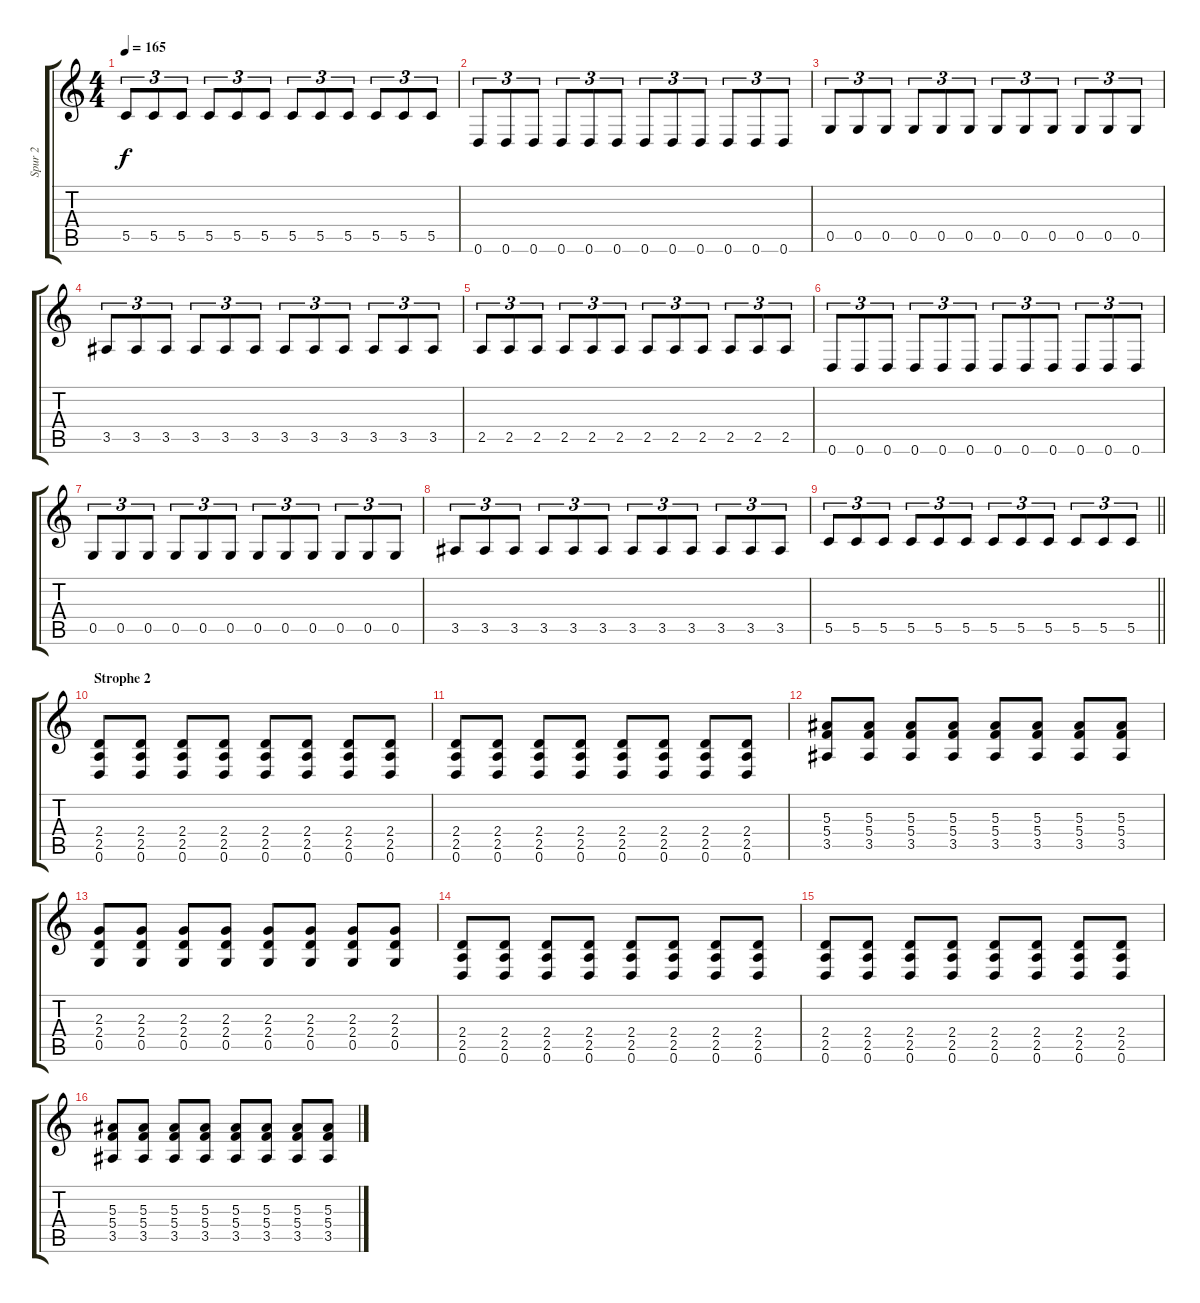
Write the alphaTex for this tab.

\track ("Spur 2" "Spur 2") {instrument distortionguitar}
\staff {score tabs}
\tuning (D4 A3 F3 C3 G2 D2) {hide}
\ts (4 4)
\tempo 165
\clef g2
\ks c
5.5.8{tu (3 2) dy f} 5.5.8{tu (3 2)} 5.5.8{tu (3 2)} 5.5.8{tu (3 2)} 5.5.8{tu (3 2)} 5.5.8{tu (3 2)} 5.5.8{tu (3 2)} 5.5.8{tu (3 2)} 5.5.8{tu (3 2)} 5.5.8{tu (3 2)} 5.5.8{tu (3 2)} 5.5.8{tu (3 2)} |
0.6.8{tu (3 2)} 0.6.8{tu (3 2)} 0.6.8{tu (3 2)} 0.6.8{tu (3 2)} 0.6.8{tu (3 2)} 0.6.8{tu (3 2)} 0.6.8{tu (3 2)} 0.6.8{tu (3 2)} 0.6.8{tu (3 2)} 0.6.8{tu (3 2)} 0.6.8{tu (3 2)} 0.6.8{tu (3 2)} |
0.5.8{tu (3 2)} 0.5.8{tu (3 2)} 0.5.8{tu (3 2)} 0.5.8{tu (3 2)} 0.5.8{tu (3 2)} 0.5.8{tu (3 2)} 0.5.8{tu (3 2)} 0.5.8{tu (3 2)} 0.5.8{tu (3 2)} 0.5.8{tu (3 2)} 0.5.8{tu (3 2)} 0.5.8{tu (3 2)} |
3.5.8{tu (3 2)} 3.5.8{tu (3 2)} 3.5.8{tu (3 2)} 3.5.8{tu (3 2)} 3.5.8{tu (3 2)} 3.5.8{tu (3 2)} 3.5.8{tu (3 2)} 3.5.8{tu (3 2)} 3.5.8{tu (3 2)} 3.5.8{tu (3 2)} 3.5.8{tu (3 2)} 3.5.8{tu (3 2)} |
2.5.8{tu (3 2)} 2.5.8{tu (3 2)} 2.5.8{tu (3 2)} 2.5.8{tu (3 2)} 2.5.8{tu (3 2)} 2.5.8{tu (3 2)} 2.5.8{tu (3 2)} 2.5.8{tu (3 2)} 2.5.8{tu (3 2)} 2.5.8{tu (3 2)} 2.5.8{tu (3 2)} 2.5.8{tu (3 2)} |
0.6.8{tu (3 2)} 0.6.8{tu (3 2)} 0.6.8{tu (3 2)} 0.6.8{tu (3 2)} 0.6.8{tu (3 2)} 0.6.8{tu (3 2)} 0.6.8{tu (3 2)} 0.6.8{tu (3 2)} 0.6.8{tu (3 2)} 0.6.8{tu (3 2)} 0.6.8{tu (3 2)} 0.6.8{tu (3 2)} |
0.5.8{tu (3 2)} 0.5.8{tu (3 2)} 0.5.8{tu (3 2)} 0.5.8{tu (3 2)} 0.5.8{tu (3 2)} 0.5.8{tu (3 2)} 0.5.8{tu (3 2)} 0.5.8{tu (3 2)} 0.5.8{tu (3 2)} 0.5.8{tu (3 2)} 0.5.8{tu (3 2)} 0.5.8{tu (3 2)} |
3.5.8{tu (3 2)} 3.5.8{tu (3 2)} 3.5.8{tu (3 2)} 3.5.8{tu (3 2)} 3.5.8{tu (3 2)} 3.5.8{tu (3 2)} 3.5.8{tu (3 2)} 3.5.8{tu (3 2)} 3.5.8{tu (3 2)} 3.5.8{tu (3 2)} 3.5.8{tu (3 2)} 3.5.8{tu (3 2)} |
\barLineRight lightlight
5.5.8{tu (3 2)} 5.5.8{tu (3 2)} 5.5.8{tu (3 2)} 5.5.8{tu (3 2)} 5.5.8{tu (3 2)} 5.5.8{tu (3 2)} 5.5.8{tu (3 2)} 5.5.8{tu (3 2)} 5.5.8{tu (3 2)} 5.5.8{tu (3 2)} 5.5.8{tu (3 2)} 5.5.8{tu (3 2)} |
\section ("" "Strophe 2")
(2.4 2.5 0.6).8 (2.4 2.5 0.6).8 (2.4 2.5 0.6).8 (2.4 2.5 0.6).8 (2.4 2.5 0.6).8 (2.4 2.5 0.6).8 (2.4 2.5 0.6).8 (2.4 2.5 0.6).8 |
(2.4 2.5 0.6).8 (2.4 2.5 0.6).8 (2.4 2.5 0.6).8 (2.4 2.5 0.6).8 (2.4 2.5 0.6).8 (2.4 2.5 0.6).8 (2.4 2.5 0.6).8 (2.4 2.5 0.6).8 |
(5.3 5.4 3.5).8 (5.3 5.4 3.5).8 (5.3 5.4 3.5).8 (5.3 5.4 3.5).8 (5.3 5.4 3.5).8 (5.3 5.4 3.5).8 (5.3 5.4 3.5).8 (5.3 5.4 3.5).8 |
(2.3 2.4 0.5).8 (2.3 2.4 0.5).8 (2.3 2.4 0.5).8 (2.3 2.4 0.5).8 (2.3 2.4 0.5).8 (2.3 2.4 0.5).8 (2.3 2.4 0.5).8 (2.3 2.4 0.5).8 |
(2.4 2.5 0.6).8 (2.4 2.5 0.6).8 (2.4 2.5 0.6).8 (2.4 2.5 0.6).8 (2.4 2.5 0.6).8 (2.4 2.5 0.6).8 (2.4 2.5 0.6).8 (2.4 2.5 0.6).8 |
(2.4 2.5 0.6).8 (2.4 2.5 0.6).8 (2.4 2.5 0.6).8 (2.4 2.5 0.6).8 (2.4 2.5 0.6).8 (2.4 2.5 0.6).8 (2.4 2.5 0.6).8 (2.4 2.5 0.6).8 |
(5.3 5.4 3.5).8 (5.3 5.4 3.5).8 (5.3 5.4 3.5).8 (5.3 5.4 3.5).8 (5.3 5.4 3.5).8 (5.3 5.4 3.5).8 (5.3 5.4 3.5).8 (5.3 5.4 3.5).8
